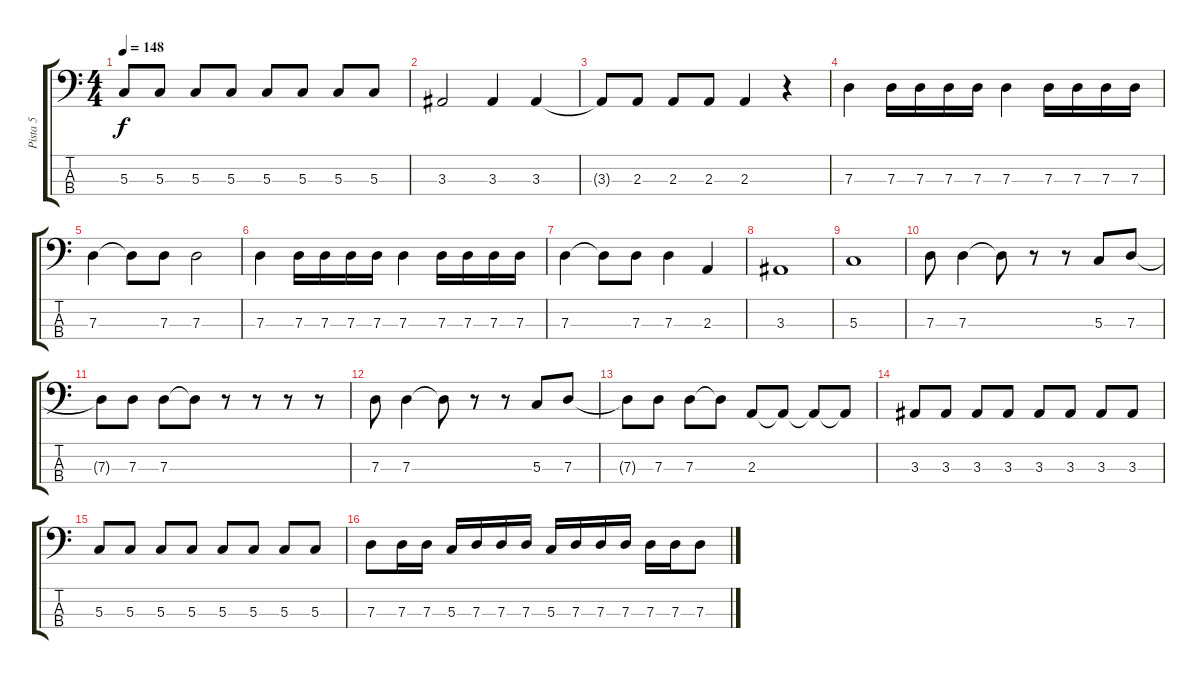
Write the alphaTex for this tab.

\track ("Pista 5" "Pista 5") {instrument electricbassfinger}
\staff {score tabs}
\tuning (F2 C2 G1 C1) {hide}
\ts (4 4)
\tempo 148
\clef f4
\ks c
5.3.8{dy f} 5.3.8 5.3.8 5.3.8 5.3.8 5.3.8 5.3.8 5.3.8 |
3.3.2 3.3.4 3.3.4 |
3.3{t}.8 2.3.8 2.3.8 2.3.8 2.3.4 r.4 |
7.3.4 7.3.16 7.3.16 7.3.16 7.3.16 7.3.4 7.3.16 7.3.16 7.3.16 7.3.16 |
7.3.4 7.3{t}.8 7.3.8 7.3.2 |
7.3.4 7.3.16 7.3.16 7.3.16 7.3.16 7.3.4 7.3.16 7.3.16 7.3.16 7.3.16 |
7.3.4 7.3{t}.8 7.3.8 7.3.4 2.3.4 |
3.3.1 |
5.3.1 |
7.3.8 7.3.4 7.3{t}.8 r.8 r.8 5.3.8 7.3.8 |
7.3{t}.8 7.3.8 7.3.8 7.3{t}.8 r.8 r.8 r.8 r.8 |
7.3.8 7.3.4 7.3{t}.8 r.8 r.8 5.3.8 7.3.8 |
7.3{t}.8 7.3.8 7.3.8 7.3{t}.8 2.3.8 2.3{t}.8 2.3{t}.8 2.3{t}.8 |
3.3.8 3.3.8 3.3.8 3.3.8 3.3.8 3.3.8 3.3.8 3.3.8 |
5.3.8 5.3.8 5.3.8 5.3.8 5.3.8 5.3.8 5.3.8 5.3.8 |
7.3.8 7.3.16 7.3.16 5.3.16 7.3.16 7.3.16 7.3.16 5.3.16 7.3.16 7.3.16 7.3.16 7.3.16 7.3.16 7.3.8
